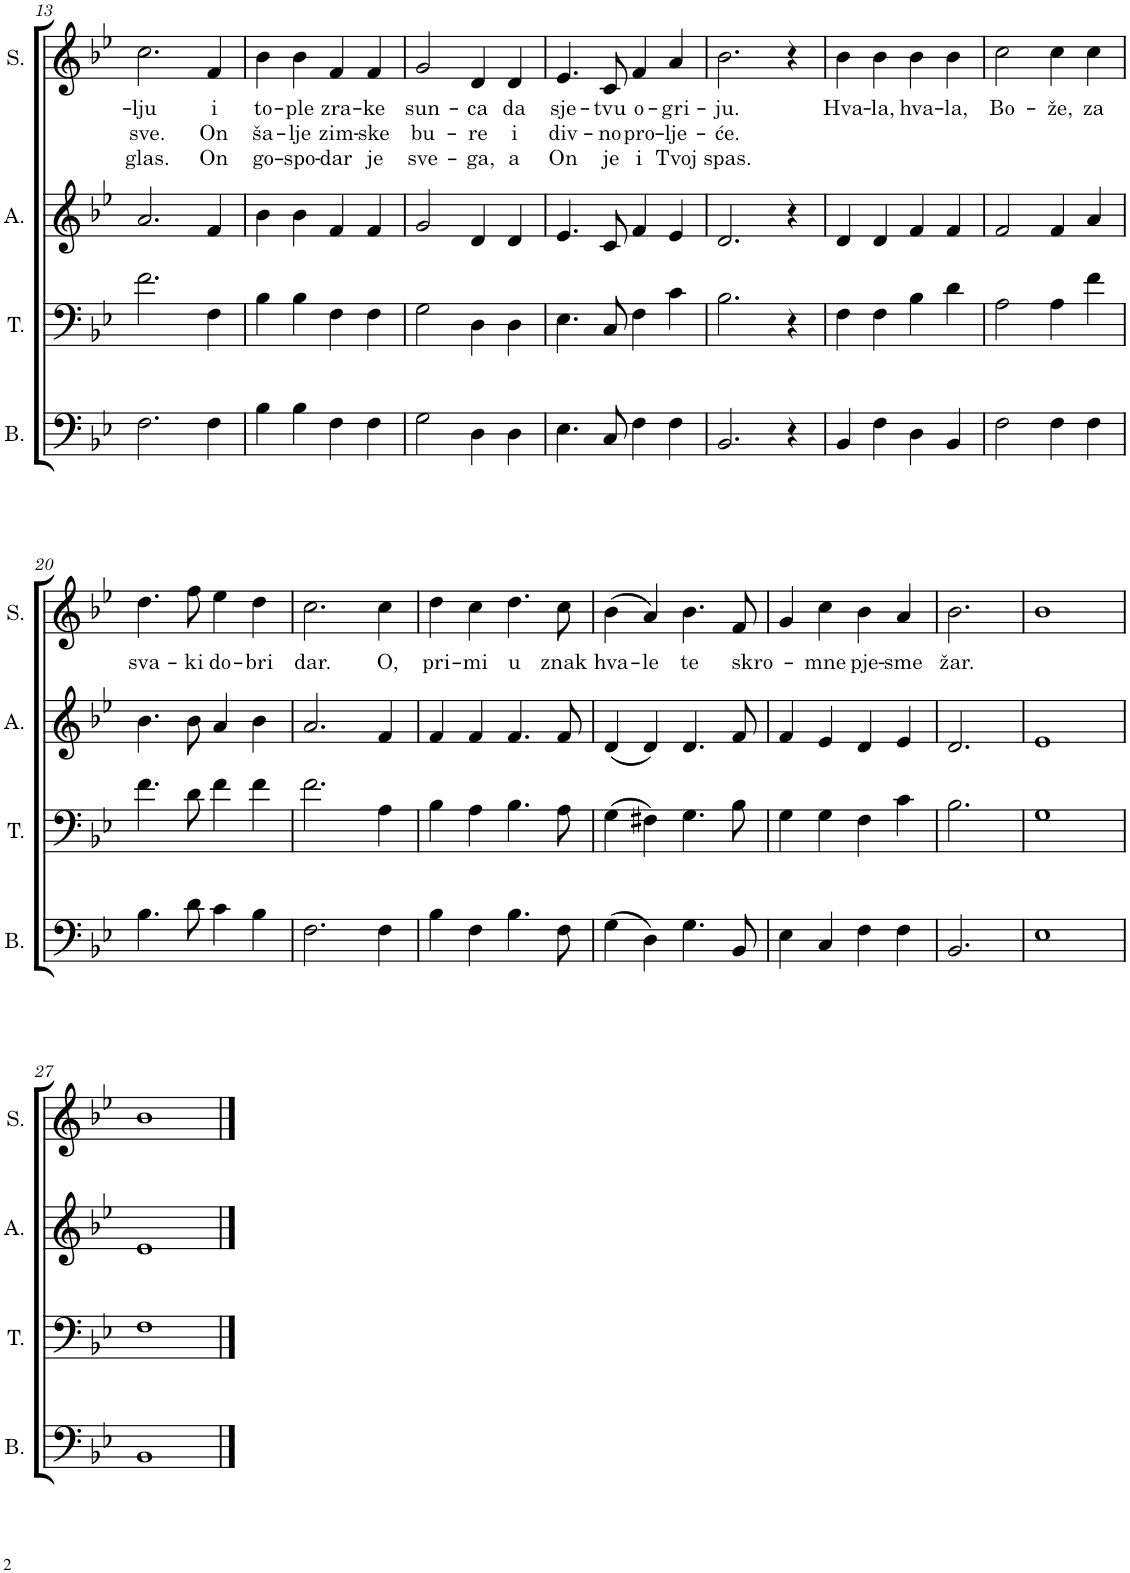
**kern	**kern	**kern	**kern	**text	**text	**text
*part4	*part3	*part2	*part1	*part1	*part1	*part1
*staff4	*staff3	*staff2	*staff1	*staff1	*staff1	*staff1
*I"Bass	*I"Tenor	*I"Alto	*I"Soprano	*	*	*
*I'B.	*I'T.	*I'A.	*I'S.	*	*	*
!!LO:PB:g=z
*clefF4	*clefF4	*clefG2	*clefG2	*	*	*
*k[b-e-]	*k[b-e-]	*k[b-e-]	*k[b-e-]	*	*	*
*M4/4	*M4/4	*M4/4	*M4/4	*	*	*
*met(c)	*met(c)	*met(c)	*met(c)	*	*	*
=13	=13	=13	=13	=13	=13	=13
!	!	!	!	!LO:LY:b	!LO:LY:b	!LO:LY:b
2.F\	2.f\	2.a/	2.cc\	-lju	sve.	glas.
!	!	!	!	!LO:LY:b	!LO:LY:b	!LO:LY:b
4F\	4F\	4f/	4f/	i	On	On
=14	=14	=14	=14	=14	=14	=14
!	!	!	!	!LO:LY:b	!LO:LY:b	!LO:LY:b
4B-\	4B-\	4b-\	4b-\	to-	ša-	go-
!	!	!	!	!LO:LY:b	!LO:LY:b	!LO:LY:b
4B-\	4B-\	4b-\	4b-\	-ple	-lje	-spo-
!	!	!	!	!LO:LY:b	!LO:LY:b	!LO:LY:b
4F\	4F\	4f/	4f/	zra-	zim-	-dar
!	!	!	!	!LO:LY:b	!LO:LY:b	!LO:LY:b
4F\	4F\	4f/	4f/	-ke	-ske	je
=15	=15	=15	=15	=15	=15	=15
!	!	!	!	!LO:LY:b	!LO:LY:b	!LO:LY:b
2G\	2G\	2g/	2g/	sun-	bu-	sve-
!	!	!	!	!LO:LY:b	!LO:LY:b	!LO:LY:b
4D\	4D\	4d/	4d/	-ca	-re	-ga,
!	!	!	!	!LO:LY:b	!LO:LY:b	!LO:LY:b
4D\	4D\	4d/	4d/	da	i	a
=16	=16	=16	=16	=16	=16	=16
!	!	!	!	!LO:LY:b	!LO:LY:b	!LO:LY:b
4.E-\	4.E-\	4.e-/	4.e-/	sje-	div-	On
!	!	!	!	!LO:LY:b	!LO:LY:b	!LO:LY:b
8C/	8C/	8c/	8c/	-tvu	-no	je
!	!	!	!	!LO:LY:b	!LO:LY:b	!LO:LY:b
4F\	4F\	4f/	4f/	o-	pro-	i
!	!	!	!	!LO:LY:b	!LO:LY:b	!LO:LY:b
4F\	4c\	4e-/	4a/	-gri-	-lje-	Tvoj
=17	=17	=17	=17	=17	=17	=17
!	!	!	!	!LO:LY:b	!LO:LY:b	!LO:LY:b
2.BB-/	2.B-\	2.d/	2.b-\	-ju.	-će.	spas.
4r	4r	4r	4r	.	.	.
=18	=18	=18	=18	=18	=18	=18
!	!	!	!	!LO:LY:b	!	!
4BB-/	4F\	4d/	4b-\	Hva-	.	.
!	!	!	!	!LO:LY:b	!	!
4F\	4F\	4d/	4b-\	-la,	.	.
!	!	!	!	!LO:LY:b	!	!
4D\	4B-\	4f/	4b-\	hva-	.	.
!	!	!	!	!LO:LY:b	!	!
4BB-/	4d\	4f/	4b-\	-la,	.	.
=19	=19	=19	=19	=19	=19	=19
!	!	!	!	!LO:LY:b	!	!
2F\	2A\	2f/	2cc\	Bo-	.	.
!	!	!	!	!LO:LY:b	!	!
4F\	4A\	4f/	4cc\	-že,	.	.
!	!	!	!	!LO:LY:b	!	!
4F\	4f\	4a/	4cc\	za	.	.
!!LO:LB:g=z
=20	=20	=20	=20	=20	=20	=20
!	!	!	!	!LO:LY:b	!	!
4.B-\	4.f\	4.b-\	4.dd\	sva-	.	.
!	!	!	!	!LO:LY:b	!	!
8d\	8d\	8b-\	8ff\	-ki	.	.
!	!	!	!	!LO:LY:b	!	!
4c\	4f\	4a/	4ee-\	do-	.	.
!	!	!	!	!LO:LY:b	!	!
4B-\	4f\	4b-\	4dd\	-bri	.	.
=21	=21	=21	=21	=21	=21	=21
!	!	!	!	!LO:LY:b	!	!
2.F\	2.f\	2.a/	2.cc\	dar.	.	.
!	!	!	!	!LO:LY:b	!	!
4F\	4A\	4f/	4cc\	O,	.	.
=22	=22	=22	=22	=22	=22	=22
!	!	!	!	!LO:LY:b	!	!
4B-\	4B-\	4f/	4dd\	pri-	.	.
!	!	!	!	!LO:LY:b	!	!
4F\	4A\	4f/	4cc\	-mi	.	.
!	!	!	!	!LO:LY:b	!	!
4.B-\	4.B-\	4.f/	4.dd\	u	.	.
!	!	!	!	!LO:LY:b	!	!
8F\	8A\	8f/	8cc\	znak	.	.
=23	=23	=23	=23	=23	=23	=23
!	!	!	!	!LO:LY:b	!	!
(4G\	(4G\	(4d/	(4b-\	hva-	.	.
!	!	!	!	!LO:LY:b	!	!
4D\)	4F#X\)	4d/)	4a/)	-le	.	.
!	!	!	!	!LO:LY:b	!	!
4.G\	4.G\	4.d/	4.b-\	te	.	.
!	!	!	!	!LO:LY:b	!	!
8BB-/	8B-\	8f/	8f/	skro-	.	.
=24	=24	=24	=24	=24	=24	=24
4E-\	4G\	4f/	4g/	.	.	.
!	!	!	!	!LO:LY:b	!	!
4C/	4G\	4e-/	4cc\	-mne	.	.
!	!	!	!	!LO:LY:b	!	!
4F\	4F\	4d/	4b-\	pje-	.	.
!	!	!	!	!LO:LY:b	!	!
4F\	4c\	4e-/	4a/	-sme	.	.
=25	=25	=25	=25	=25	=25	=25
!	!	!	!	!LO:LY:b	!	!
2.BB-/	2.B-\	2.d/	2.b-\	žar.	.	.
=26	=26	=26	=26	=26	=26	=26
1E-	1G	1e-	1b-	.	.	.
!!LO:LB:g=z
=27	=27	=27	=27	=27	=27	=27
1BB-	1F	1e-	1b-	.	.	.
==	==	==	==	==	==	==
*-	*-	*-	*-	*-	*-	*-
